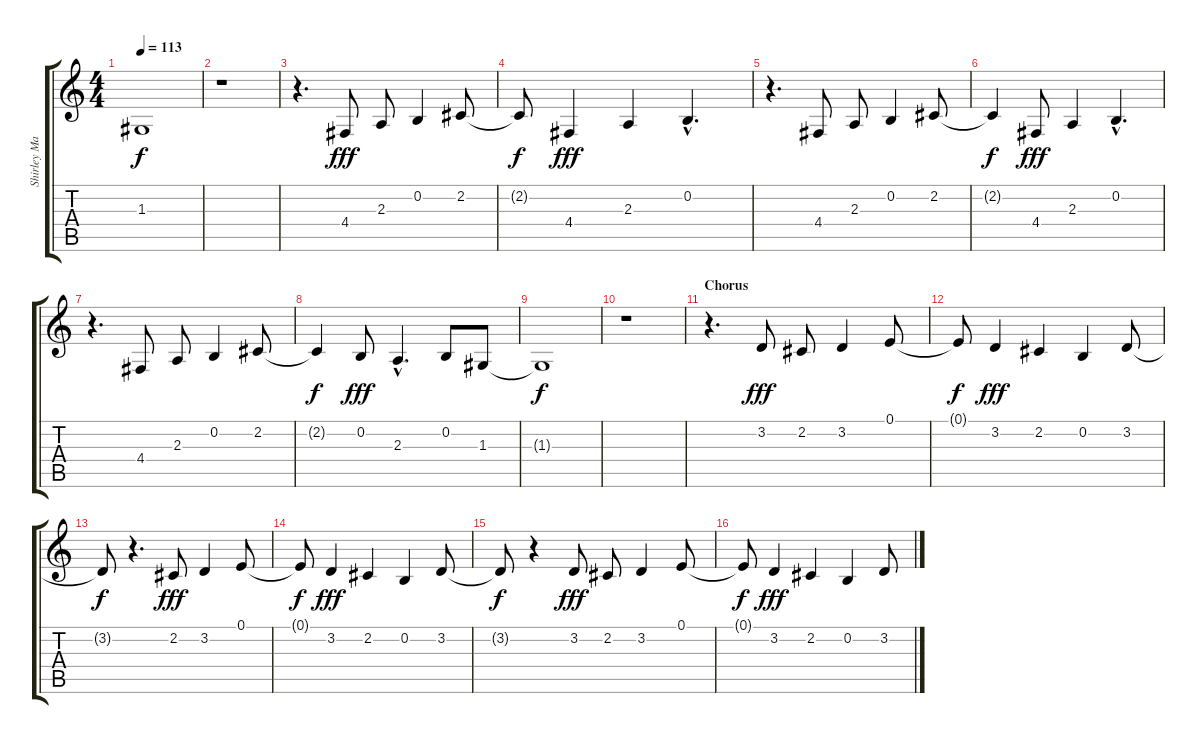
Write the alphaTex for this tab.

\track ("Shirley Manson" "Shirley Ma") {instrument violin}
\staff {score tabs}
\tuning (E4 B3 G3 D3 A2 E2) {hide}
\ts (4 4)
\tempo 113
\clef g2
\ks c
1.3{t}.1{dy f} |
r.1 |
r.4{d} 4.4.8{dy fff} 2.3.8 0.2.4 2.2.8 |
2.2{t}.8{dy f} 4.4.4{dy fff} 2.3.4 0.2{hac}.4{d} |
r.4{d} 4.4.8 2.3.8 0.2.4 2.2.8 |
2.2{t}.4{dy f} 4.4.8{dy fff} 2.3.4 0.2{hac}.4{d} |
r.4{d} 4.4.8 2.3.8 0.2.4 2.2.8 |
2.2{t}.4{dy f} 0.2.8{dy fff} 2.3{hac}.4{d} 0.2.8 1.3.8 |
1.3{t}.1{dy f} |
r.1 |
\section ("" "Chorus")
r.4{d} 3.2.8{dy fff} 2.2.8 3.2.4 0.1.8 |
0.1{t}.8{dy f} 3.2.4{dy fff} 2.2.4 0.2.4 3.2.8 |
3.2{t}.8{dy f} r.4{d} 2.2.8{dy fff} 3.2.4 0.1.8 |
0.1{t}.8{dy f} 3.2.4{dy fff} 2.2.4 0.2.4 3.2.8 |
3.2{t}.8{dy f} r.4 3.2.8{dy fff} 2.2.8 3.2.4 0.1.8 |
0.1{t}.8{dy f} 3.2.4{dy fff} 2.2.4 0.2.4 3.2.8
